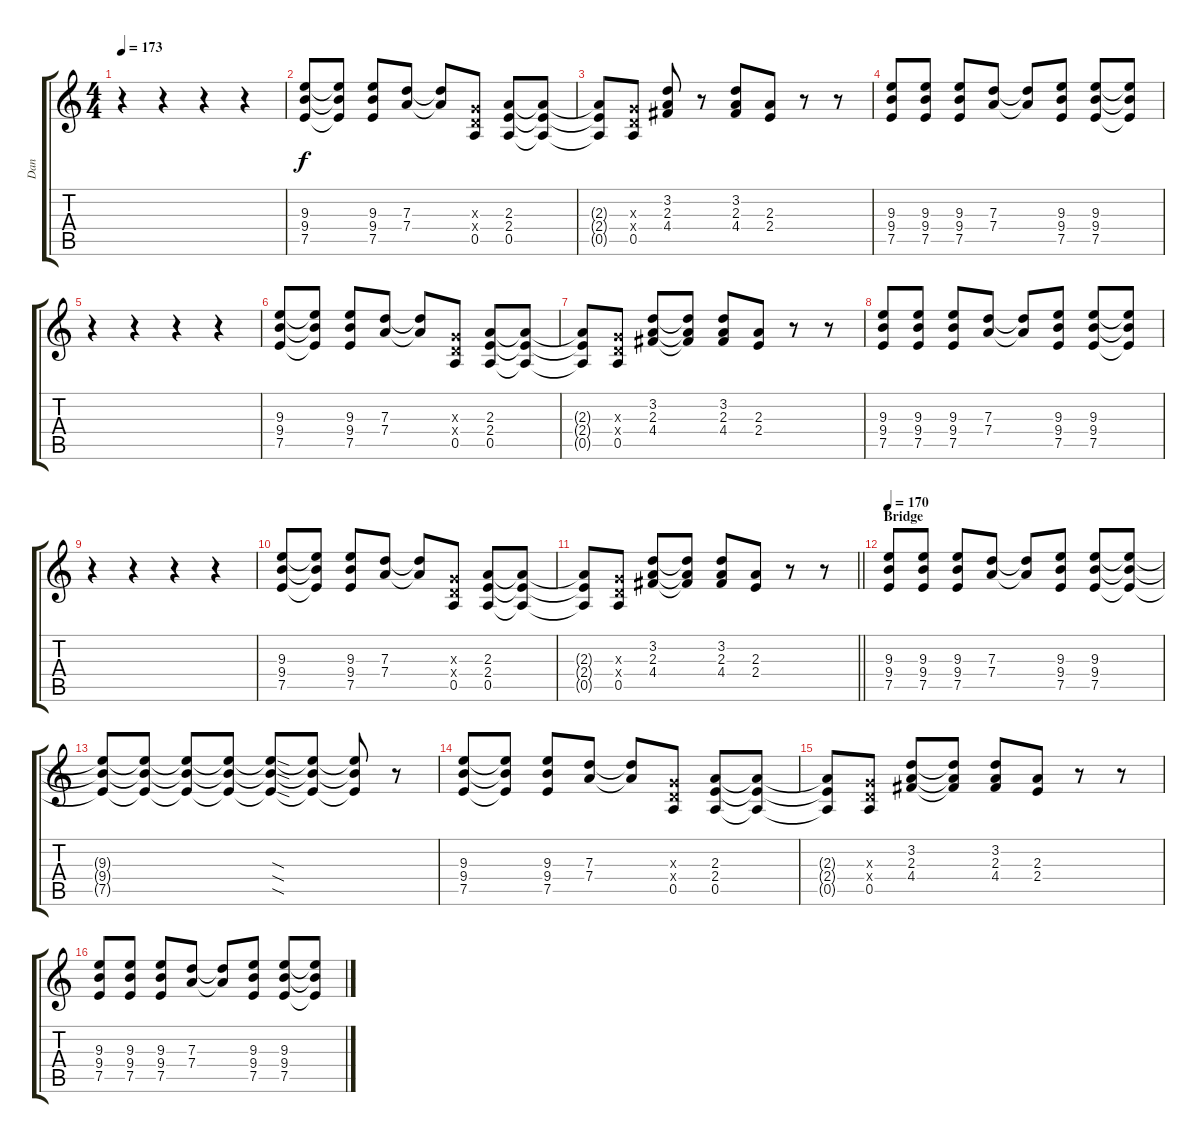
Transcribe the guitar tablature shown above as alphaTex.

\track ("Dan" "Dan") {instrument distortionguitar}
\staff {score tabs}
\tuning (E4 B3 G3 D3 A2 E2) {hide}
\ts (4 4)
\tempo 173
\clef g2
\ks c
r.4{dy f} r.4 r.4 r.4 |
(9.3 9.4 7.5).8 (9.3{t} 9.4{t} 7.5{t}).8 (9.3 9.4 7.5).8 (7.3 7.4).8 (7.3{t} 7.4{t}).8 (0.3{x} 0.4{x} 0.5).8 (2.3 2.4 0.5).8 (2.3{t} 2.4{t} 0.5{t}).8 |
(2.3{t} 2.4{t} 0.5{t}).8 (0.3{x} 0.4{x} 0.5).8 (3.2 2.3 4.4).8 r.8 (3.2 2.3 4.4).8 (2.3 2.4).8 r.8 r.8 |
(9.3 9.4 7.5).8 (9.3 9.4 7.5).8 (9.3 9.4 7.5).8 (7.3 7.4).8 (7.3{t} 7.4{t}).8 (9.3 9.4 7.5).8 (9.3 9.4 7.5).8 (9.3{t} 9.4{t} 7.5{t}).8 |
r.4 r.4 r.4 r.4 |
(9.3 9.4 7.5).8 (9.3{t} 9.4{t} 7.5{t}).8 (9.3 9.4 7.5).8 (7.3 7.4).8 (7.3{t} 7.4{t}).8 (0.3{x} 0.4{x} 0.5).8 (2.3 2.4 0.5).8 (2.3{t} 2.4{t} 0.5{t}).8 |
(2.3{t} 2.4{t} 0.5{t}).8 (0.3{x} 0.4{x} 0.5).8 (3.2 2.3 4.4).8 (3.2{t} 2.3{t} 4.4{t}).8 (3.2 2.3 4.4).8 (2.3 2.4).8 r.8 r.8 |
(9.3 9.4 7.5).8 (9.3 9.4 7.5).8 (9.3 9.4 7.5).8 (7.3 7.4).8 (7.3{t} 7.4{t}).8 (9.3 9.4 7.5).8 (9.3 9.4 7.5).8 (9.3{t} 9.4{t} 7.5{t}).8 |
r.4 r.4 r.4 r.4 |
(9.3 9.4 7.5).8 (9.3{t} 9.4{t} 7.5{t}).8 (9.3 9.4 7.5).8 (7.3 7.4).8 (7.3{t} 7.4{t}).8 (0.3{x} 0.4{x} 0.5).8 (2.3 2.4 0.5).8 (2.3{t} 2.4{t} 0.5{t}).8 |
\barLineRight lightlight
(2.3{t} 2.4{t} 0.5{t}).8 (0.3{x} 0.4{x} 0.5).8 (3.2 2.3 4.4).8 (3.2{t} 2.3{t} 4.4{t}).8 (3.2 2.3 4.4).8 (2.3 2.4).8 r.8 r.8 |
\section ("" "Bridge")
\tempo 170
(9.3 9.4 7.5).8 (9.3 9.4 7.5).8 (9.3 9.4 7.5).8 (7.3 7.4).8 (7.3{t} 7.4{t}).8 (9.3 9.4 7.5).8 (9.3 9.4 7.5).8 (9.3{t} 9.4{t} 7.5{t}).8 |
(9.3{t} 9.4{t} 7.5{t}).8 (9.3{t} 9.4{t} 7.5{t}).8 (9.3{t} 9.4{t} 7.5{t}).8 (9.3{t} 9.4{t} 7.5{t}).8 (9.3{sod t} 9.4{sod t} 7.5{sod t}).8 (9.3{t} 9.4{t} 7.5{t}).8 (9.3{t} 9.4{t} 7.5{t}).8 r.8 |
(9.3 9.4 7.5).8 (9.3{t} 9.4{t} 7.5{t}).8 (9.3 9.4 7.5).8 (7.3 7.4).8 (7.3{t} 7.4{t}).8 (0.3{x} 0.4{x} 0.5).8 (2.3 2.4 0.5).8 (2.3{t} 2.4{t} 0.5{t}).8 |
(2.3{t} 2.4{t} 0.5{t}).8 (0.3{x} 0.4{x} 0.5).8 (3.2 2.3 4.4).8 (3.2{t} 2.3{t} 4.4{t}).8 (3.2 2.3 4.4).8 (2.3 2.4).8 r.8 r.8 |
(9.3 9.4 7.5).8 (9.3 9.4 7.5).8 (9.3 9.4 7.5).8 (7.3 7.4).8 (7.3{t} 7.4{t}).8 (9.3 9.4 7.5).8 (9.3 9.4 7.5).8 (9.3{t} 9.4{t} 7.5{t}).8
